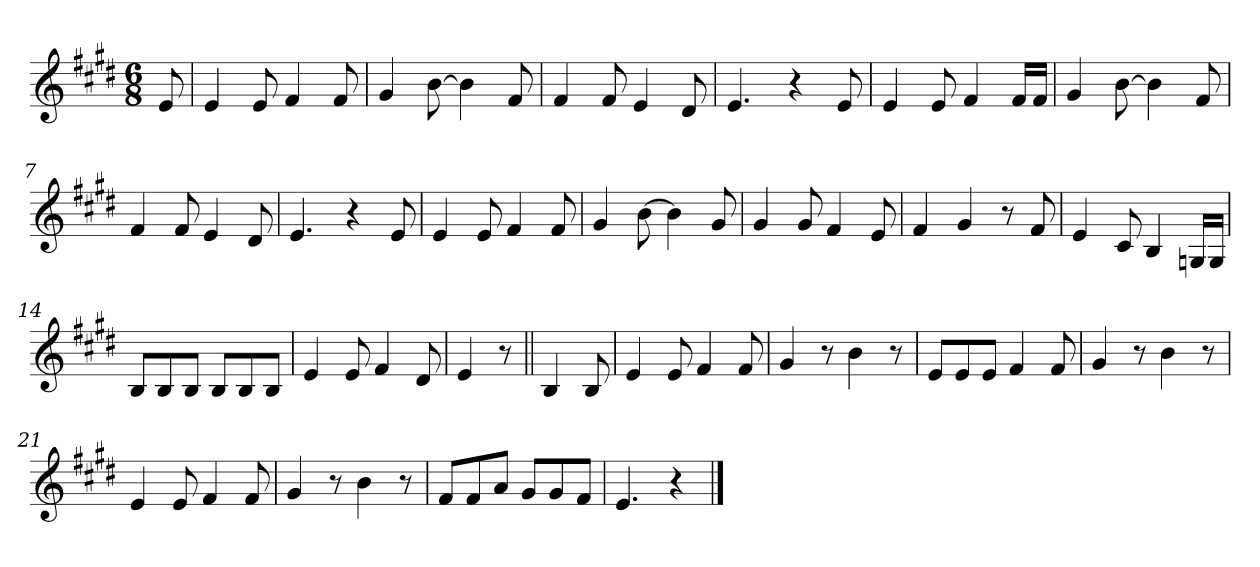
**kern
*part1
*staff1
*clefG2
*k[f#c#g#d#]
*E:
*M6/8
*MM144
=
8e
=1
4e
8e
4f#
8f#
=2
4g#
[8b
4b]
8f#
=3
4f#
8f#
4e
8d#
=4
4.e
4r
8e
=5
4e
8e
4f#
16f#/LL
16f#/JJ
=6
4g#
[8b
4b]
8f#
=7
4f#
8f#
4e
8d#
=8
4.e
4r
8e
=9
4e
8e
4f#
8f#
=10
4g#
[8b
4b]
8g#
=11
4g#
8g#
4f#
8e
=12
4f#
4g#
8r
8f#
=13
4e
8c#
4B
16Gn/LL
16G/JJ
=14
8B/L
8B/
8B/J
8B/L
8B/
8B/J
=15
4e
8e
4f#
8d#
=16
4e
8r
=||
4B
8B
=17
4e
8e
4f#
8f#
=18
4g#
8r
4b
8r
=19
8e/L
8e/
8e/J
4f#
8f#
=20
4g#
8r
4b
8r
=21
4e
8e
4f#
8f#
=22
4g#
8r
4b
8r
=23
8f#/L
8f#/
8a/J
8g#/L
8g#/
8f#/J
=24
4.e
4r
==
*-
